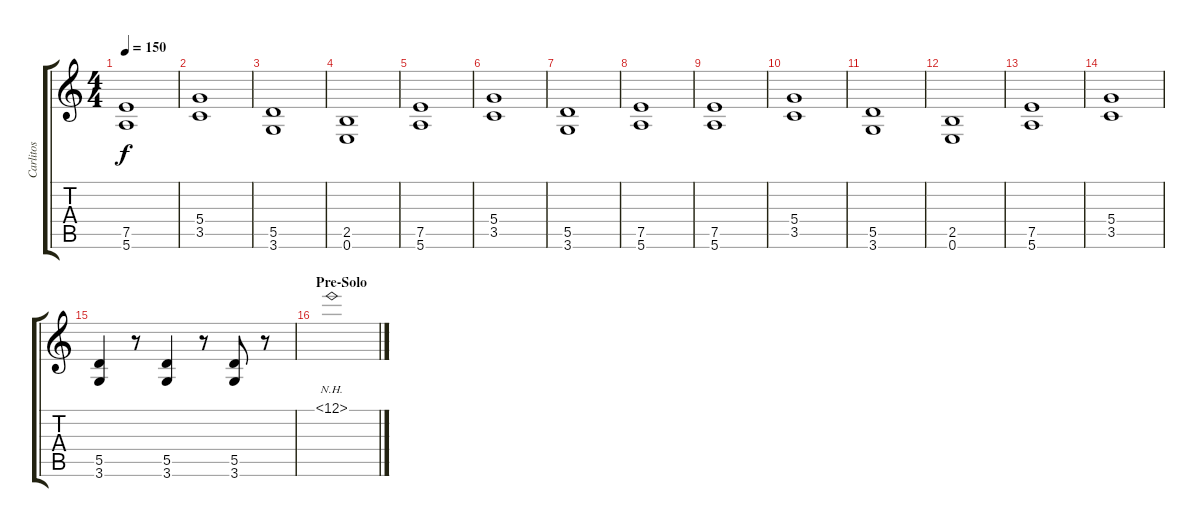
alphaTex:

\track ("Carlitos" "Carlitos") {instrument overdrivenguitar}
\staff {score tabs}
\tuning (E4 B3 G3 D3 A2 E2) {hide}
\ts (4 4)
\tempo 150
\clef g2
\ks c
(7.5 5.6).1{dy f} |
(5.4 3.5).1 |
(5.5 3.6).1 |
(2.5 0.6).1 |
(7.5 5.6).1 |
(5.4 3.5).1 |
(5.5 3.6).1 |
(7.5 5.6).1 |
(7.5 5.6).1 |
(5.4 3.5).1 |
(5.5 3.6).1 |
(2.5 0.6).1 |
(7.5 5.6).1 |
(5.4 3.5).1 |
(5.5 3.6).4 r.8 (5.5 3.6).4 r.8 (5.5 3.6).8 r.8 |
\section ("" "Pre-Solo")
12.1{nh}.1{instrument overdrivenguitar}
